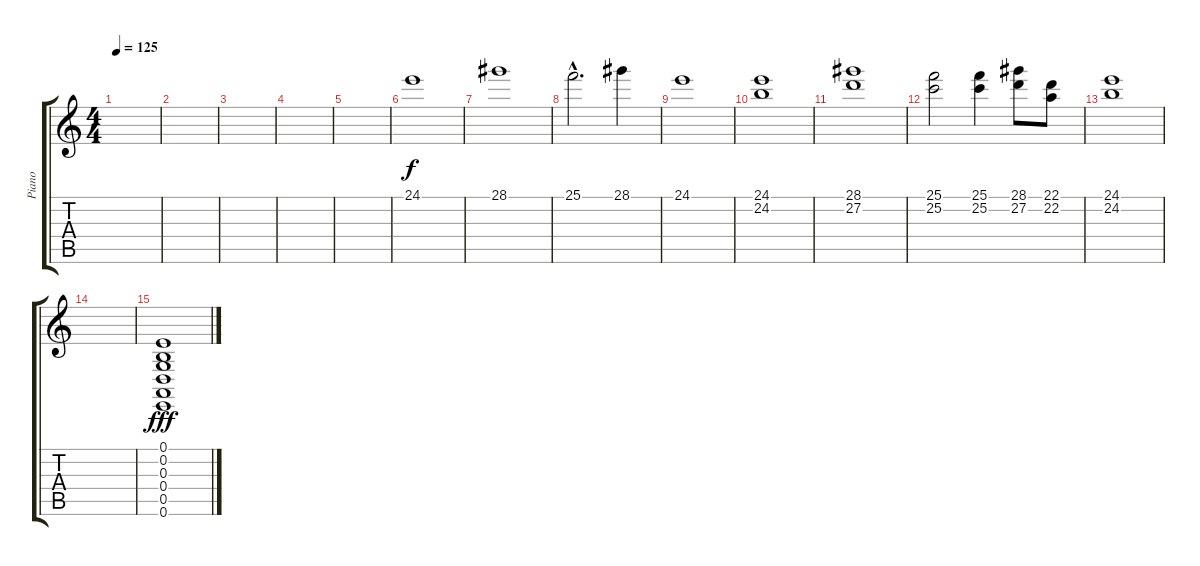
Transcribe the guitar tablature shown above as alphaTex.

\track ("Piano" "Piano") {instrument acousticgrandpiano}
\staff {score tabs}
\tuning (E4 B3 G3 D3 A2 E2) {hide}
\ts (4 4)
\tempo 125
\clef g2
\ks c
|
|
|
|
|
24.1.1 |
28.1.1 |
25.1{hac}.2{d} 28.1.4 |
24.1.1 |
(24.1 24.2).1 |
(28.1 27.2).1 |
(25.1 25.2).2 (25.1 25.2).4 (28.1 27.2).8 (22.1 22.2).8 |
(24.1 24.2).1 |
|
(0.1 0.2 0.3 0.4 0.5 0.6).1{dy fff balance 12 instrument gunshot}
